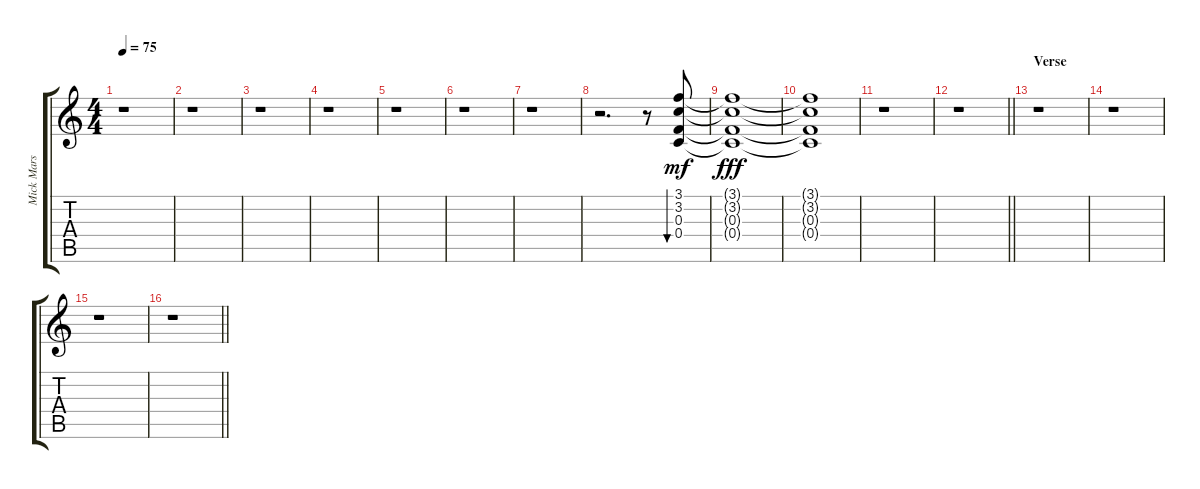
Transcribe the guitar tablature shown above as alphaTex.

\track ("Mick Mars - Lead Guitar" "Mick Mars ") {instrument distortionguitar}
\staff {score tabs}
\tuning (D4 A3 F3 C3 G2 C2) {hide}
\ts (4 4)
\tempo 75
\clef g2
\ks c
r.1{dy fff} |
r.1 |
r.1 |
r.1 |
r.1 |
r.1 |
r.1 |
r.2{d} r.8 (3.1 3.2 0.3 0.4).8{bu 240 dy mf} |
(3.1{t} 3.2{t} 0.3{t} 0.4{t}).1{dy fff} |
(3.1{t} 3.2{t} 0.3{t} 0.4{t}).1{volume 0} |
r.1{volume 16} |
\barLineRight lightlight
r.1 |
\section ("" "Verse")
r.1 |
r.1 |
r.1 |
\barLineRight lightlight
r.1{volume 16}
